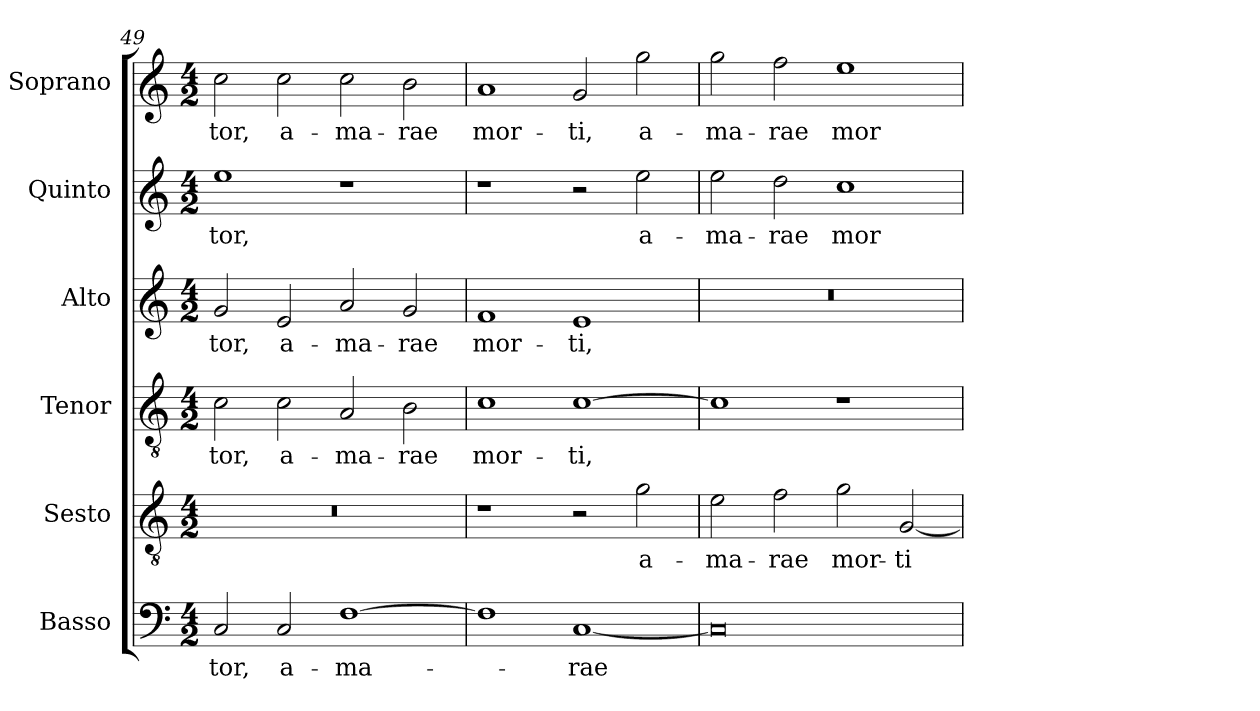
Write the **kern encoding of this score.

**kern	**text	**kern	**text	**kern	**text	**kern	**text	**kern	**text	**kern	**text
*part6	*part6	*part5	*part5	*part4	*part4	*part3	*part3	*part2	*part2	*part1	*part1
*staff6	*staff6	*staff5	*staff5	*staff4	*staff4	*staff3	*staff3	*staff2	*staff2	*staff1	*staff1
*I"Basso	*	*I"Sesto	*	*I"Tenor	*	*I"Alto	*	*I"Quinto	*	*I"Soprano	*
*I'B.	*	*I'S.	*	*I'T.	*	*I'A.	*	*I'Q.	*	*I'S.	*
*clefF4	*	*clefGv2	*	*clefGv2	*	*clefG2	*	*clefG2	*	*clefG2	*
*	*	*ITrd7c12	*	*ITrd7c12	*	*	*	*	*	*	*
*k[]	*	*k[]	*	*k[]	*	*k[]	*	*k[]	*	*k[]	*
*C:	*	*C:	*	*C:	*	*C:	*	*C:	*	*C:	*
*M4/2	*	*M4/2	*	*M4/2	*	*M4/2	*	*M4/2	*	*M4/2	*
=49	=49	=49	=49	=49	=49	=49	=49	=49	=49	=49	=49
!	!LO:LY:b:color=#000000	!LO:N:vis=1	!	!	!	!	!	!	!	!	!
!	!	!	!	!	!LO:LY:b:color=#000000	!	!	!	!	!	!
!	!	!	!	!	!	!	!LO:LY:b:color=#000000	!	!	!	!
!	!	!	!	!	!	!	!	!	!LO:LY:b:color=#000000	!	!
!	!	!	!	!	!	!	!	!	!	!	!LO:LY:b:color=#000000
2Ci/	-tor,	0r	.	2Ci\	-tor,	2gi/	-tor,	1eei	-tor,	2cci\	-tor,
!	!LO:LY:b:color=#000000	!	!	!	!	!	!	!	!	!	!
!	!	!	!	!	!LO:LY:b:color=#000000	!	!	!	!	!	!
!	!	!	!	!	!	!	!LO:LY:b:color=#000000	!	!	!	!
!	!	!	!	!	!	!	!	!	!	!	!LO:LY:b:color=#000000
2Ci/	a-	.	.	2Ci\	a-	2ei/	a-	.	.	2cci\	a-
!	!LO:LY:b:color=#000000	!	!	!	!	!	!	!	!	!	!
!	!	!	!	!	!LO:LY:b:color=#000000	!	!	!	!	!	!
!	!	!	!	!	!	!	!LO:LY:b:color=#000000	!	!	!	!
!	!	!	!	!	!	!	!	!	!	!	!LO:LY:b:color=#000000
[1Fi	-ma-	.	.	2AAi/	-ma-	2ai/	-ma-	1r	.	2cci\	-ma-
!	!	!	!	!	!LO:LY:b:color=#000000	!	!	!	!	!	!
!	!	!	!	!	!	!	!LO:LY:b:color=#000000	!	!	!	!
!	!	!	!	!	!	!	!	!	!	!	!LO:LY:b:color=#000000
.	.	.	.	2BBi\	-rae	2gi/	-rae	.	.	2bi\	-rae
=50	=50	=50	=50	=50	=50	=50	=50	=50	=50	=50	=50
!	!	!	!	!	!LO:LY:b:color=#000000	!	!	!	!	!	!
!	!	!	!	!	!	!	!LO:LY:b:color=#000000	!	!	!	!
!	!	!	!	!	!	!	!	!	!	!	!LO:LY:b:color=#000000
1Fi]	.	1r	.	1Ci	mor-	1fi	mor-	1r	.	1ai	mor-
!	!LO:LY:b:color=#000000	!	!	!	!	!	!	!	!	!	!
!	!	!	!	!	!LO:LY:b:color=#000000	!	!	!	!	!	!
!	!	!	!	!	!	!	!LO:LY:b:color=#000000	!	!	!	!
!	!	!	!	!	!	!	!	!	!	!	!LO:LY:b:color=#000000
[1Ci	-rae	2r	.	[1Ci	-ti,	1ei	-ti,	2r	.	2gi/	-ti,
!	!	!	!LO:LY:b:color=#000000	!	!	!	!	!	!	!	!
!	!	!	!	!	!	!	!	!	!LO:LY:b:color=#000000	!	!
!	!	!	!	!	!	!	!	!	!	!	!LO:LY:b:color=#000000
.	.	2Gi\	a-	.	.	.	.	2eei\	a-	2ggi\	a-
=51	=51	=51	=51	=51	=51	=51	=51	=51	=51	=51	=51
!	!	!	!LO:LY:b:color=#000000	!	!	!LO:N:vis=1	!	!	!	!	!
!	!	!	!	!	!	!	!	!	!LO:LY:b:color=#000000	!	!
!	!	!	!	!	!	!	!	!	!	!	!LO:LY:b:color=#000000
0Ci]	.	2Ei\	-ma-	1Ci]	.	0r	.	2eei\	-ma-	2ggi\	-ma-
!	!	!	!LO:LY:b:color=#000000	!	!	!	!	!	!	!	!
!	!	!	!	!	!	!	!	!	!LO:LY:b:color=#000000	!	!
!	!	!	!	!	!	!	!	!	!	!	!LO:LY:b:color=#000000
.	.	2Fi\	-rae	.	.	.	.	2ddi\	-rae	2ffi\	-rae
!	!	!	!LO:LY:b:color=#000000	!	!	!	!	!	!	!	!
!	!	!	!	!	!	!	!	!	!LO:LY:b:color=#000000	!	!
!	!	!	!	!	!	!	!	!	!	!	!LO:LY:b:color=#000000
.	.	2Gi\	mor-	1r	.	.	.	1cci	mor-	1eei	mor-
!	!	!	!LO:LY:b:color=#000000	!	!	!	!	!	!	!	!
.	.	[2GGi/	-ti	.	.	.	.	.	.	.	.
=	=	=	=	=	=	=	=	=	=	=	=
*-	*-	*-	*-	*-	*-	*-	*-	*-	*-	*-	*-
